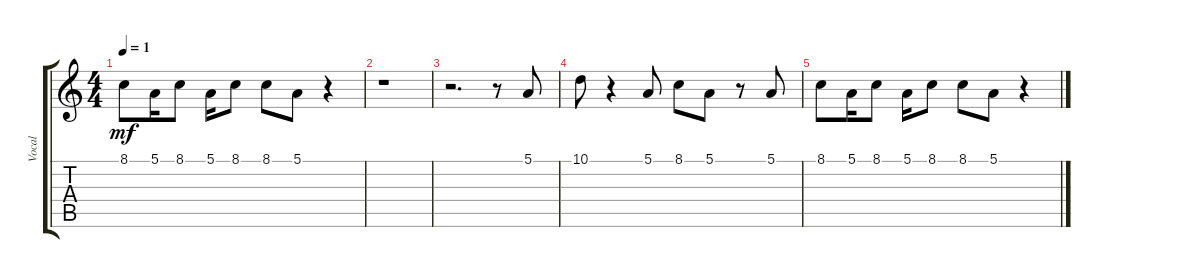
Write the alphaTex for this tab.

\track ("Vocal" "Vocal") {instrument lead6voice}
\staff {score tabs}
\tuning (E4 B3 G3 D3 A2 E2) {hide}
\ts (4 4)
\tempo 1
\clef g2
\ks c
8.1.8{dy mf} 5.1.16 8.1.8 5.1.16 8.1.8 8.1.8 5.1.8 r.4 |
r.1 |
r.2{d} r.8 5.1.8 |
10.1.8 r.4 5.1.8 8.1.8 5.1.8 r.8 5.1.8 |
8.1.8 5.1.16 8.1.8 5.1.16 8.1.8 8.1.8 5.1.8 r.4
